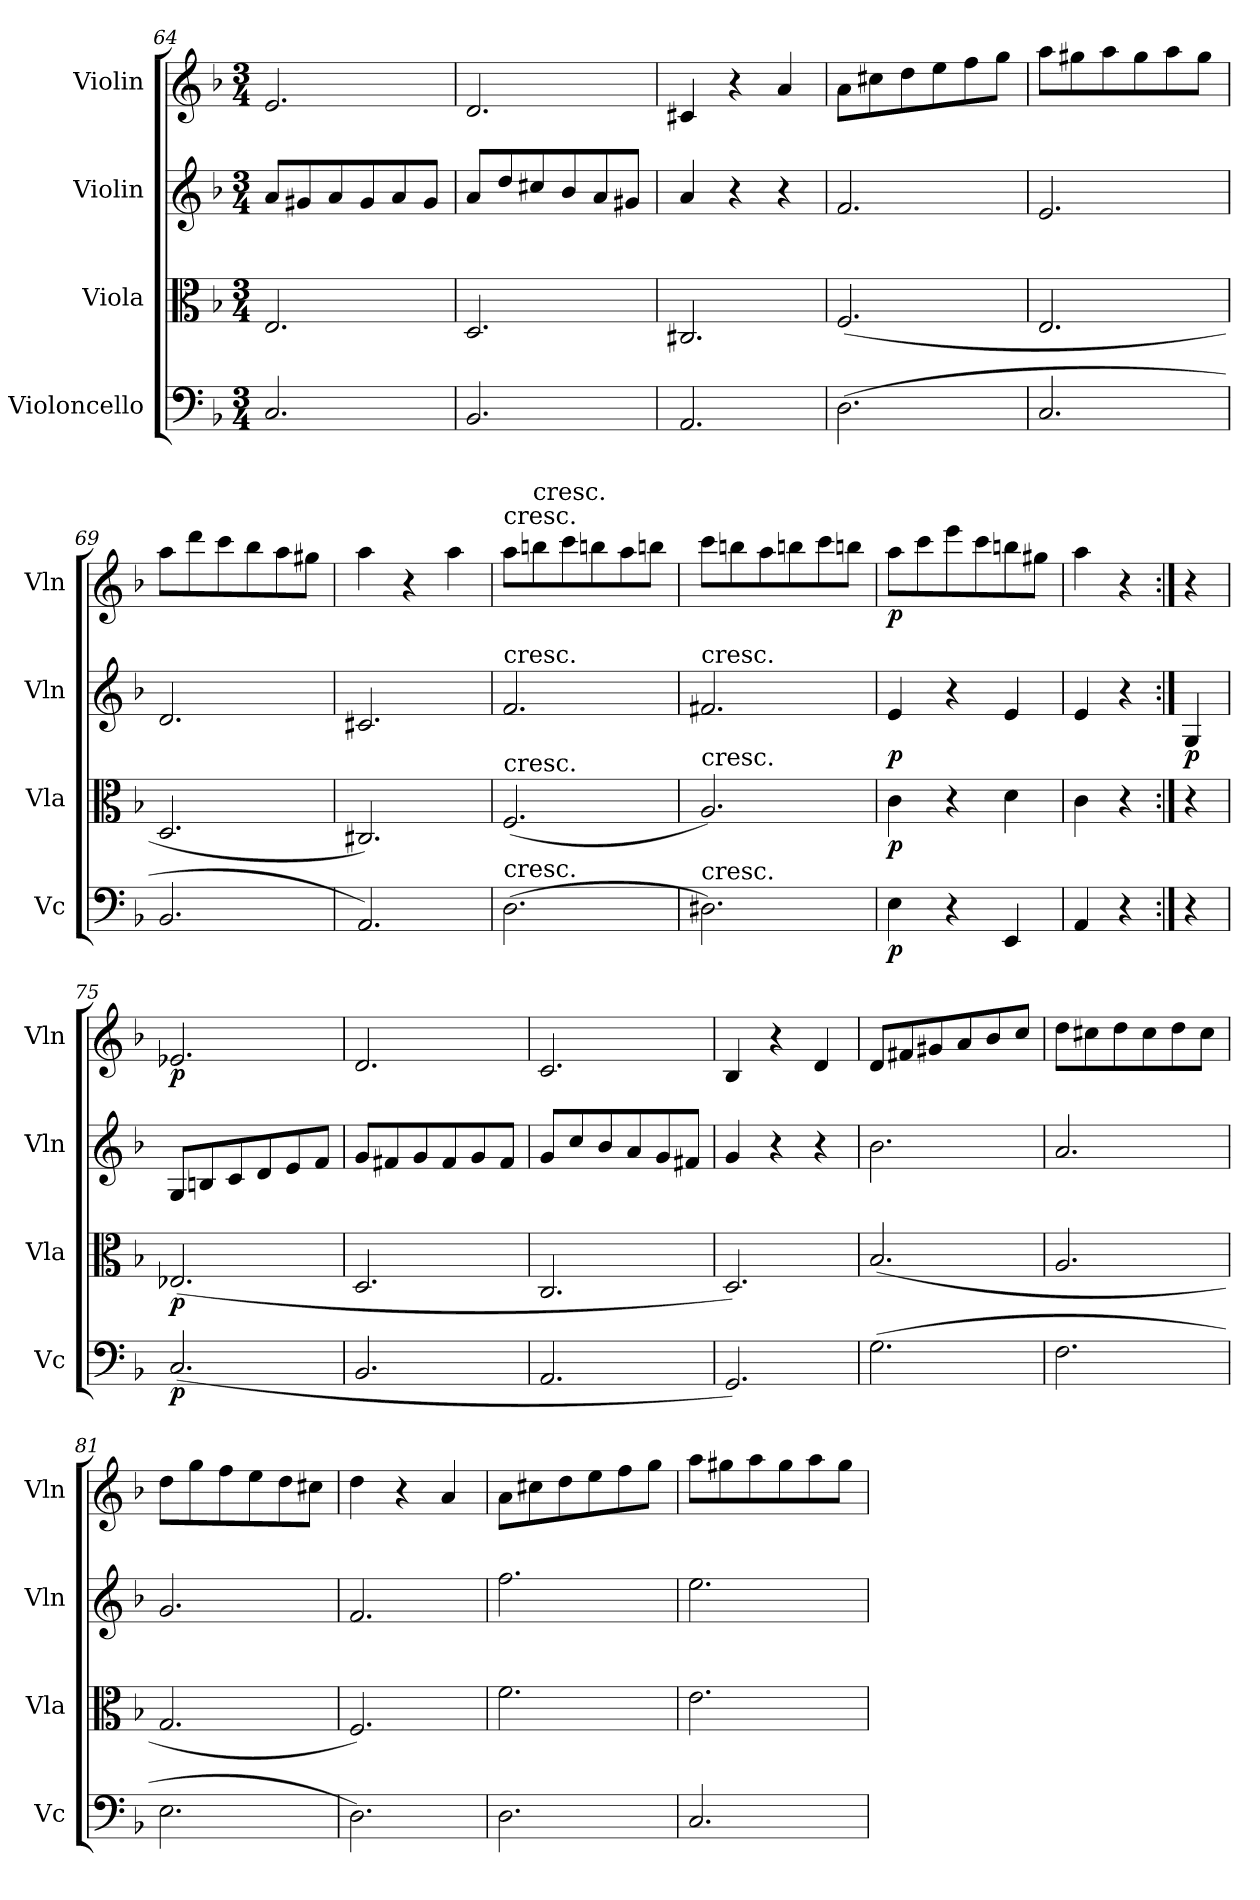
**kern	**dynam	**kern	**dynam	**kern	**dynam	**kern	**dynam
*part4	*part4	*part3	*part3	*part2	*part2	*part1	*part1
*staff4	*staff4	*staff3	*staff3	*staff2	*staff2	*staff1	*staff1
*I"Violoncello	*	*I"Viola	*	*I"Violin	*	*I"Violin	*
*I'Vc	*	*I'Vla	*	*I'Vln	*	*I'Vln	*
*clefF4	*	*clefC3	*	*clefG2	*	*clefG2	*
*k[b-]	*	*k[b-]	*	*k[b-]	*	*k[b-]	*
*M3/4	*	*M3/4	*	*M3/4	*	*M3/4	*
=64	=64	=64	=64	=64	=64	=64	=64
2.C/	.	2.E/	.	8a/L	.	2.e/	.
.	.	.	.	8g#X/	.	.	.
.	.	.	.	8a/	.	.	.
.	.	.	.	8g#/	.	.	.
.	.	.	.	8a/	.	.	.
.	.	.	.	8g#/J	.	.	.
=65	=65	=65	=65	=65	=65	=65	=65
2.BB-/	.	2.D/	.	8a/L	.	2.d/	.
.	.	.	.	8dd/	.	.	.
.	.	.	.	8cc#X/	.	.	.
.	.	.	.	8b-/	.	.	.
.	.	.	.	8a/	.	.	.
.	.	.	.	8g#X/J	.	.	.
=66	=66	=66	=66	=66	=66	=66	=66
2.AA/	.	2.C#X/	.	4a/	.	4c#X/	.
.	.	.	.	4r	.	4r	.
.	.	.	.	4r	.	4a/	.
=67	=67	=67	=67	=67	=67	=67	=67
(2.D\	.	(2.F/	.	2.f/	.	8a\L	.
.	.	.	.	.	.	8cc#X\	.
.	.	.	.	.	.	8dd\	.
.	.	.	.	.	.	8ee\	.
.	.	.	.	.	.	8ff\	.
.	.	.	.	.	.	8gg\J	.
=68	=68	=68	=68	=68	=68	=68	=68
2.C/	.	2.E/	.	2.e/	.	8aa\L	.
.	.	.	.	.	.	8gg#X\	.
.	.	.	.	.	.	8aa\	.
.	.	.	.	.	.	8gg#\	.
.	.	.	.	.	.	8aa\	.
.	.	.	.	.	.	8gg#\J	.
=69	=69	=69	=69	=69	=69	=69	=69
2.BB-/	.	2.D/	.	2.d/	.	8aa\L	.
.	.	.	.	.	.	8ddd\	.
.	.	.	.	.	.	8ccc\	.
.	.	.	.	.	.	8bb-\	.
.	.	.	.	.	.	8aa\	.
.	.	.	.	.	.	8gg#X\J	.
=70	=70	=70	=70	=70	=70	=70	=70
2.AA/)	.	2.C#X/)	.	2.c#X/	.	4aa\	.
.	.	.	.	.	.	4r	.
.	.	.	.	.	.	4aa\	.
=71	=71	=71	=71	=71	=71	=71	=71
!	!	!	!	!	!	!LO:TX:t=cresc.	!
!	!	!	!	!LO:TX:t=cresc.	!	!	!
!	!	!LO:TX:t=cresc.	!	!	!	!	!
!LO:TX:t=cresc.	!	!	!	!	!	!	!
(2.D\	.	(2.F/	.	2.f/	.	8aa\L	.
!	!	!	!	!	!	!LO:TX:t=cresc.	!
.	.	.	.	.	.	8bbn\	.
.	.	.	.	.	.	8ccc\	.
.	.	.	.	.	.	8bbn\	.
.	.	.	.	.	.	8aa\	.
.	.	.	.	.	.	8bbn\J	.
=72	=72	=72	=72	=72	=72	=72	=72
!	!	!	!	!LO:TX:t=cresc.	!	!	!
!	!	!LO:TX:t=cresc.	!	!	!	!	!
!LO:TX:t=cresc.	!	!	!	!	!	!	!
2.D#X\)	.	2.A/)	.	2.f#X/	.	8ccc\L	.
.	.	.	.	.	.	8bbn\	.
.	.	.	.	.	.	8aa\	.
.	.	.	.	.	.	8bbn\	.
.	.	.	.	.	.	8ccc\	.
.	.	.	.	.	.	8bbn\J	.
=73	=73	=73	=73	=73	=73	=73	=73
4E\	p	4c\	p	4e/	p	8aa\L	p
.	.	.	.	.	.	8ccc\	.
4r	.	4r	.	4r	.	8eee\	.
.	.	.	.	.	.	8ccc\	.
4EE/	.	4d\	.	4e/	.	8bbn\	.
.	.	.	.	.	.	8gg#X\J	.
=74	=74	=74	=74	=74	=74	=74	=74
4AA/	.	4c\	.	4e/	.	4aa\	.
4r	.	4r	.	4r	.	4r	.
=:|!	=:|!	=:|!	=:|!	=:|!	=:|!	=:|!	=:|!
4r	.	4r	.	4G/	p	4r	.
=75	=75	=75	=75	=75	=75	=75	=75
(2.C/	p	(2.E-X/	p	8G/L	.	2.e-X/	p
.	.	.	.	8Bn/	.	.	.
.	.	.	.	8c/	.	.	.
.	.	.	.	8d/	.	.	.
.	.	.	.	8e/	.	.	.
.	.	.	.	8f/J	.	.	.
=76	=76	=76	=76	=76	=76	=76	=76
2.BB-/	.	2.D/	.	8g/L	.	2.d/	.
.	.	.	.	8f#X/	.	.	.
.	.	.	.	8g/	.	.	.
.	.	.	.	8f#/	.	.	.
.	.	.	.	8g/	.	.	.
.	.	.	.	8f#/J	.	.	.
=77	=77	=77	=77	=77	=77	=77	=77
2.AA/	.	2.C/	.	8g/L	.	2.c/	.
.	.	.	.	8cc/	.	.	.
.	.	.	.	8b-/	.	.	.
.	.	.	.	8a/	.	.	.
.	.	.	.	8g/	.	.	.
.	.	.	.	8f#X/J	.	.	.
=78	=78	=78	=78	=78	=78	=78	=78
2.GG/)	.	2.D/)	.	4g/	.	4B-/	.
.	.	.	.	4r	.	4r	.
.	.	.	.	4r	.	4d/	.
=79	=79	=79	=79	=79	=79	=79	=79
(2.G\	.	(2.B-/	.	2.b-\	.	8d/L	.
.	.	.	.	.	.	8f#X/	.
.	.	.	.	.	.	8g#X/	.
.	.	.	.	.	.	8a/	.
.	.	.	.	.	.	8b-/	.
.	.	.	.	.	.	8cc/J	.
=80	=80	=80	=80	=80	=80	=80	=80
2.F\	.	2.A/	.	2.a/	.	8dd\L	.
.	.	.	.	.	.	8cc#X\	.
.	.	.	.	.	.	8dd\	.
.	.	.	.	.	.	8cc#\	.
.	.	.	.	.	.	8dd\	.
.	.	.	.	.	.	8cc#\J	.
=81	=81	=81	=81	=81	=81	=81	=81
2.E\	.	2.G/	.	2.g/	.	8dd\L	.
.	.	.	.	.	.	8gg\	.
.	.	.	.	.	.	8ff\	.
.	.	.	.	.	.	8ee\	.
.	.	.	.	.	.	8dd\	.
.	.	.	.	.	.	8cc#X\J	.
=82	=82	=82	=82	=82	=82	=82	=82
2.D\)	.	2.F/)	.	2.f/	.	4dd\	.
.	.	.	.	.	.	4r	.
.	.	.	.	.	.	4a/	.
=83	=83	=83	=83	=83	=83	=83	=83
2.D\	.	2.f\	.	2.ff\	.	8a\L	.
.	.	.	.	.	.	8cc#X\	.
.	.	.	.	.	.	8dd\	.
.	.	.	.	.	.	8ee\	.
.	.	.	.	.	.	8ff\	.
.	.	.	.	.	.	8gg\J	.
=84	=84	=84	=84	=84	=84	=84	=84
2.C/	.	2.e\	.	2.ee\	.	8aa\L	.
.	.	.	.	.	.	8gg#X\	.
.	.	.	.	.	.	8aa\	.
.	.	.	.	.	.	8gg#\	.
.	.	.	.	.	.	8aa\	.
.	.	.	.	.	.	8gg#\J	.
=	=	=	=	=	=	=	=
*-	*-	*-	*-	*-	*-	*-	*-
